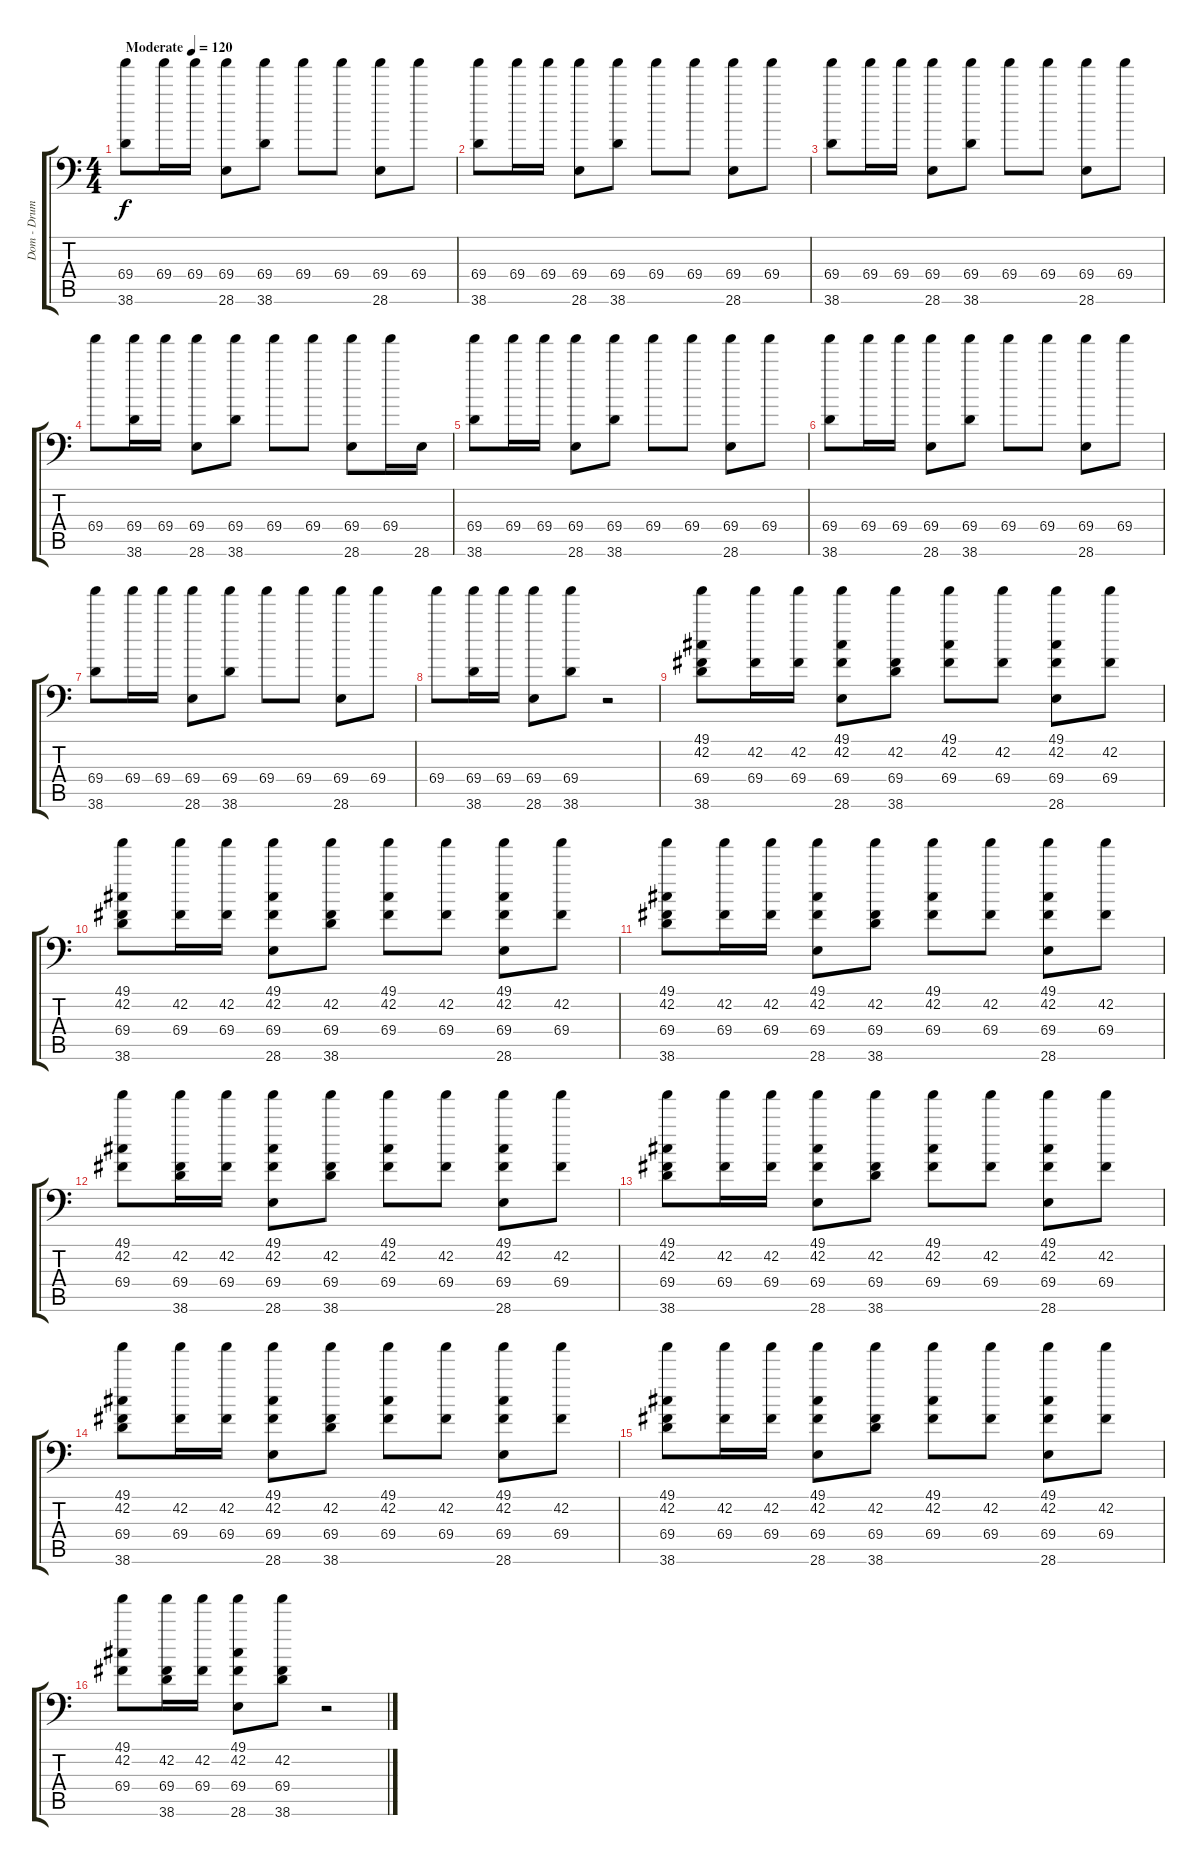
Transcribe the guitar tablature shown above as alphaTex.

\track ("Dom - Drums" "Dom - Drum") {instrument acousticgrandpiano}
\staff {score tabs}
\tuning (C-1 C-1 C-1 C-1 C-1 C-1) {hide}
\ts (4 4)
\tempo (120 "Moderate")
\clef f4
\ks c
(69.4 38.6).8{dy f instrument acousticgrandpiano} 69.4.16 69.4.16 (69.4 28.6).8 (69.4 38.6).8 69.4.8 69.4.8 (69.4 28.6).8 69.4.8 |
(69.4 38.6).8 69.4.16 69.4.16 (69.4 28.6).8 (69.4 38.6).8 69.4.8 69.4.8 (69.4 28.6).8 69.4.8 |
(69.4 38.6).8 69.4.16 69.4.16 (69.4 28.6).8 (69.4 38.6).8 69.4.8 69.4.8 (69.4 28.6).8 69.4.8 |
69.4.8 (69.4 38.6).16 69.4.16 (69.4 28.6).8 (69.4 38.6).8 69.4.8 69.4.8 (69.4 28.6).8 69.4.16 28.6.16 |
(69.4 38.6).8 69.4.16 69.4.16 (69.4 28.6).8 (69.4 38.6).8 69.4.8 69.4.8 (69.4 28.6).8 69.4.8 |
(69.4 38.6).8 69.4.16 69.4.16 (69.4 28.6).8 (69.4 38.6).8 69.4.8 69.4.8 (69.4 28.6).8 69.4.8 |
(69.4 38.6).8 69.4.16 69.4.16 (69.4 28.6).8 (69.4 38.6).8 69.4.8 69.4.8 (69.4 28.6).8 69.4.8 |
69.4.8 (69.4 38.6).16 69.4.16 (69.4 28.6).8 (69.4 38.6).8 r.2 |
(49.1 42.2 69.4 38.6).8 (42.2 69.4).16 (42.2 69.4).16 (49.1 42.2 69.4 28.6).8 (42.2 69.4 38.6).8 (49.1 42.2 69.4).8 (42.2 69.4).8 (49.1 42.2 69.4 28.6).8 (42.2 69.4).8 |
(49.1 42.2 69.4 38.6).8 (42.2 69.4).16 (42.2 69.4).16 (49.1 42.2 69.4 28.6).8 (42.2 69.4 38.6).8 (49.1 42.2 69.4).8 (42.2 69.4).8 (49.1 42.2 69.4 28.6).8 (42.2 69.4).8 |
(49.1 42.2 69.4 38.6).8 (42.2 69.4).16 (42.2 69.4).16 (49.1 42.2 69.4 28.6).8 (42.2 69.4 38.6).8 (49.1 42.2 69.4).8 (42.2 69.4).8 (49.1 42.2 69.4 28.6).8 (42.2 69.4).8 |
(49.1 42.2 69.4).8 (42.2 69.4 38.6).16 (42.2 69.4).16 (49.1 42.2 69.4 28.6).8 (42.2 69.4 38.6).8 (49.1 42.2 69.4).8 (42.2 69.4).8 (49.1 42.2 69.4 28.6).8 (42.2 69.4).8 |
(49.1 42.2 69.4 38.6).8 (42.2 69.4).16 (42.2 69.4).16 (49.1 42.2 69.4 28.6).8 (42.2 69.4 38.6).8 (49.1 42.2 69.4).8 (42.2 69.4).8 (49.1 42.2 69.4 28.6).8 (42.2 69.4).8 |
(49.1 42.2 69.4 38.6).8 (42.2 69.4).16 (42.2 69.4).16 (49.1 42.2 69.4 28.6).8 (42.2 69.4 38.6).8 (49.1 42.2 69.4).8 (42.2 69.4).8 (49.1 42.2 69.4 28.6).8 (42.2 69.4).8 |
(49.1 42.2 69.4 38.6).8 (42.2 69.4).16 (42.2 69.4).16 (49.1 42.2 69.4 28.6).8 (42.2 69.4 38.6).8 (49.1 42.2 69.4).8 (42.2 69.4).8 (49.1 42.2 69.4 28.6).8 (42.2 69.4).8 |
(49.1 42.2 69.4).8 (42.2 69.4 38.6).16 (42.2 69.4).16 (49.1 42.2 69.4 28.6).8 (42.2 69.4 38.6).8 r.2
